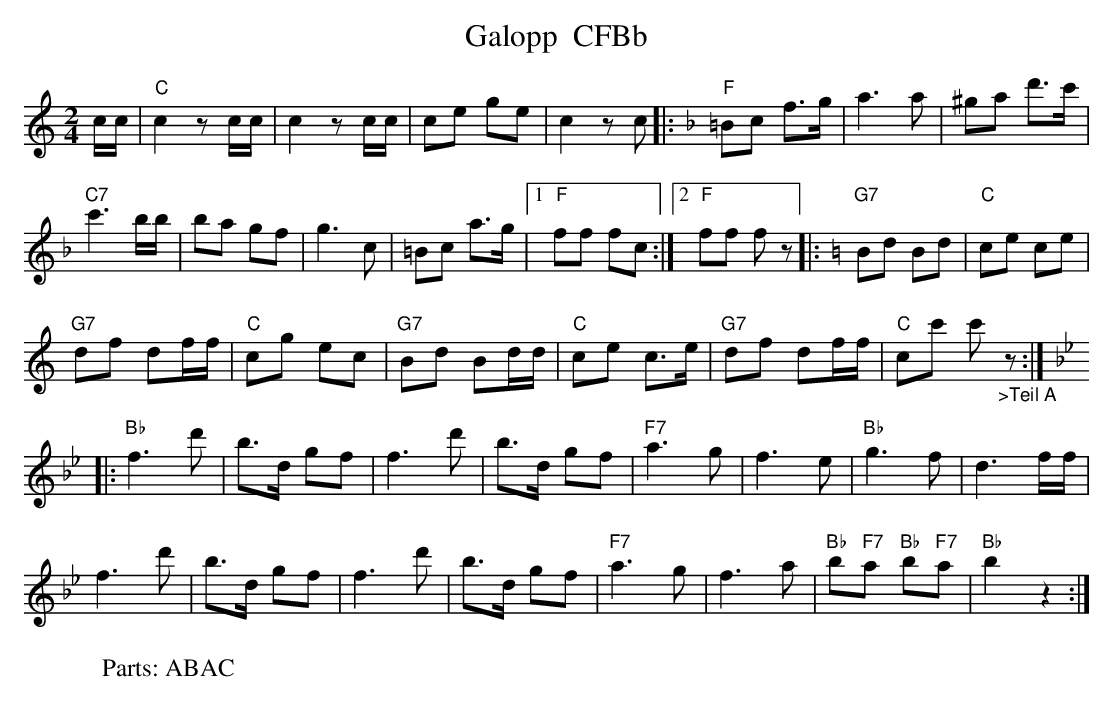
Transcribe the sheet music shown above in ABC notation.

X:1
T:Galopp  CFBb
M:2/4
L:1/8
K:C %%MIDI gchordon
c/c/ | "C"c2zc/c/ | c2zc/c/ |  ce ge | c2zc |: [K:F] "F"=Bc f>g | a3a | ^ga d'>c' |
"C7"c'3b/b/ | ba gf | g3c | =Bc a>g |1 "F"ff fc :|2 "F"ff fz |: [K:C] "G7"Bd Bd | "C"ce ce |
"G7"df df/f/ | "C"cg ec | "G7"Bd Bd/d/ | "C"ce c>e | "G7"df df/f/ | "C"cc' c'"_>Teil A"z :| [K:Bb]
|: "Bb"f3d' | b>d gf | f3d' | b>d gf | "F7"a3g | f3e | "Bb"g3f | d3f/f/ |
f3d' | b>d gf | f3d' | b>d gf | "F7"a3g | f3a | "Bb"b"F7"a "Bb"b"F7"a | "Bb"b2z2 :|
W:Parts: ABAC
